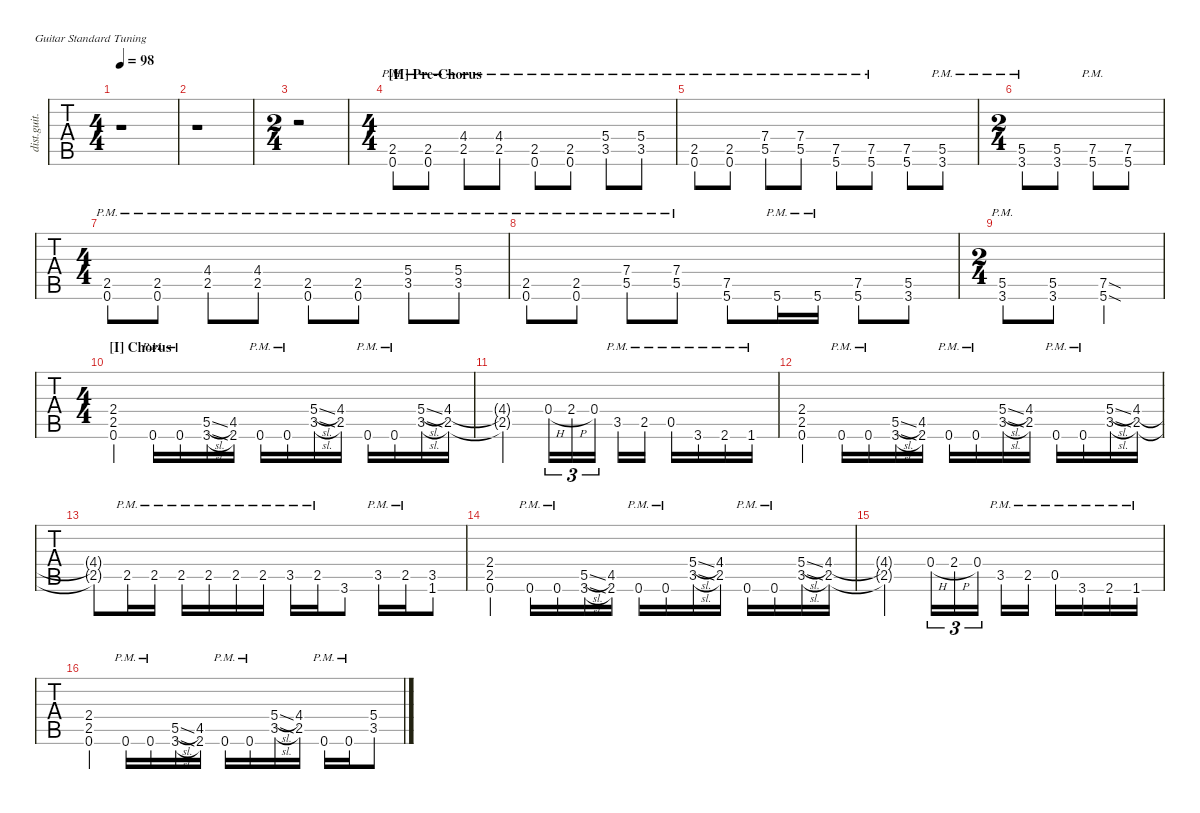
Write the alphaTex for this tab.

\defaultSystemsLayout 4
\hideDynamics
\bracketExtendMode nobrackets
\track ("Rhythm Guitar (James)" "dist.guit.") {instrument distortionguitar}
\staff {tabs}
\tuning (E4 B3 G3 D3 A2 E2)
\ts (4 4)
\beaming (8 2 2 2 2)
\tempo 98
\clef g2
\ks eminor
r.1{dy mf} |
r.1 |
\ts (2 4)
\beaming (8 2 2)
r.2 |
\ts (4 4)
\beaming (8 2 2 2 2)
\section ("H" "Pre-Chorus")
(0.6{pm acc forcenatural} 2.5{pm acc forcenatural}).8 (0.6{pm acc forcenatural} 2.5{pm acc forcenatural}).8 (2.5{pm acc forcenatural} 4.4{pm acc #}).8 (2.5{pm acc forcenatural} 4.4{pm acc #}).8 (0.6{pm acc forcenatural} 2.5{pm acc forcenatural}).8 (0.6{pm acc forcenatural} 2.5{pm acc forcenatural}).8 (3.5{pm acc forcenatural} 5.4{pm acc forcenatural}).8 (3.5{pm acc forcenatural} 5.4{pm acc forcenatural}).8 |
(0.6{pm acc forcenatural} 2.5{pm acc forcenatural}).8 (0.6{pm acc forcenatural} 2.5{pm acc forcenatural}).8 (5.5{pm acc forcenatural} 7.4{pm acc forcenatural}).8 (5.5{pm acc forcenatural} 7.4{pm acc forcenatural}).8 (5.6{pm acc forcenatural} 7.5{pm acc forcenatural}).8 (5.6{pm acc forcenatural} 7.5{pm acc forcenatural}).8 (5.6{acc forcenatural} 7.5{acc forcenatural}).8 (3.6{pm acc forcenatural} 5.5{pm acc forcenatural}).8 |
\ts (2 4)
\beaming (8 2 2)
(3.6{pm acc forcenatural} 5.5{pm acc forcenatural}).8 (5.5{acc forcenatural} 3.6{acc forcenatural}).8 (5.6{pm acc forcenatural} 7.5{pm acc forcenatural}).8 (5.6{acc forcenatural} 7.5{acc forcenatural}).8 |
\ts (4 4)
\beaming (8 2 2 2 2)
(0.6{pm acc forcenatural} 2.5{pm acc forcenatural}).8 (0.6{pm acc forcenatural} 2.5{pm acc forcenatural}).8 (2.5{pm acc forcenatural} 4.4{pm acc #}).8 (2.5{pm acc forcenatural} 4.4{pm acc #}).8 (0.6{pm acc forcenatural} 2.5{pm acc forcenatural}).8 (0.6{pm acc forcenatural} 2.5{pm acc forcenatural}).8 (3.5{pm acc forcenatural} 5.4{pm acc forcenatural}).8 (3.5{pm acc forcenatural} 5.4{pm acc forcenatural}).8 |
(0.6{pm acc forcenatural} 2.5{pm acc forcenatural}).8 (0.6{pm acc forcenatural} 2.5{pm acc forcenatural}).8 (5.5{pm acc forcenatural} 7.4{pm acc forcenatural}).8 (5.5{pm acc forcenatural} 7.4{pm acc forcenatural}).8 (5.6{acc forcenatural} 7.5{acc forcenatural}).8 5.6{pm acc forcenatural}.16 5.6{pm acc forcenatural}.16 (5.6{acc forcenatural} 7.5{acc forcenatural}).8 (3.6{acc forcenatural} 5.5{acc forcenatural}).8 |
\ts (2 4)
\beaming (8 2 2)
(3.6{pm acc forcenatural} 5.5{pm acc forcenatural}).8 (3.6{acc forcenatural} 5.5{acc forcenatural}).8 (7.5{sod acc forcenatural} 5.6{sod acc forcenatural}).4 |
\ts (4 4)
\beaming (8 2 2 2 2)
\section ("I" "Chorus")
(0.6{acc forcenatural} 2.5{acc forcenatural} 2.4{acc forcenatural}).4 0.6{pm acc forcenatural}.16 0.6{pm acc forcenatural}.16 (3.6{sl acc forcenatural} 5.5{sl acc forcenatural}).16 (4.5{acc #} 2.6{acc #}).16 0.6{pm acc forcenatural}.16 0.6{pm acc forcenatural}.16 (3.5{sl acc forcenatural} 5.4{sl acc forcenatural}).16 (4.4{acc #} 2.5{acc forcenatural}).16 0.6{pm acc forcenatural}.16 0.6{pm acc forcenatural}.16 (3.5{sl acc forcenatural} 5.4{sl acc forcenatural}).16 (4.4{acc #} 2.5{acc forcenatural}).16 |
(4.4{t acc #} 2.5{t acc forcenatural}).2 0.4{h acc forcenatural}.16{tu (3 2)} 2.4{h acc forcenatural}.16{tu (3 2)} 0.4{acc forcenatural}.16{tu (3 2)} 3.5{pm acc forcenatural}.16 2.5{pm acc forcenatural}.16 0.5{pm acc forcenatural}.16 3.6{pm acc forcenatural}.16 2.6{pm acc #}.16 1.6{pm acc forcenatural}.16 |
(0.6{acc forcenatural} 2.5{acc forcenatural} 2.4{acc forcenatural}).4 0.6{pm acc forcenatural}.16 0.6{pm acc forcenatural}.16 (3.6{sl acc forcenatural} 5.5{sl acc forcenatural}).16 (4.5{acc #} 2.6{acc #}).16 0.6{pm acc forcenatural}.16 0.6{pm acc forcenatural}.16 (3.5{sl acc forcenatural} 5.4{sl acc forcenatural}).16 (4.4{acc #} 2.5{acc forcenatural}).16 0.6{pm acc forcenatural}.16 0.6{pm acc forcenatural}.16 (3.5{sl acc forcenatural} 5.4{sl acc forcenatural}).16 (4.4{acc #} 2.5{acc forcenatural}).16 |
(2.5{t acc forcenatural} 4.4{t acc #}).8 2.5{pm acc forcenatural}.16 2.5{pm acc forcenatural}.16 2.5{pm acc forcenatural}.16 2.5{pm acc forcenatural}.16 2.5{pm acc forcenatural}.16 2.5{pm acc forcenatural}.16 3.5{pm acc forcenatural}.16 2.5{pm acc forcenatural}.16 3.6{acc forcenatural}.8 3.5{pm acc forcenatural}.16 2.5{pm acc forcenatural}.16 (1.6{acc forcenatural} 3.5{acc forcenatural}).8 |
(0.6{acc forcenatural} 2.5{acc forcenatural} 2.4{acc forcenatural}).4 0.6{pm acc forcenatural}.16 0.6{pm acc forcenatural}.16 (3.6{sl acc forcenatural} 5.5{sl acc forcenatural}).16 (4.5{acc #} 2.6{acc #}).16 0.6{pm acc forcenatural}.16 0.6{pm acc forcenatural}.16 (3.5{sl acc forcenatural} 5.4{sl acc forcenatural}).16 (4.4{acc #} 2.5{acc forcenatural}).16 0.6{pm acc forcenatural}.16 0.6{pm acc forcenatural}.16 (3.5{sl acc forcenatural} 5.4{sl acc forcenatural}).16 (4.4{acc #} 2.5{acc forcenatural}).16 |
(4.4{t acc #} 2.5{t acc forcenatural}).2 0.4{h acc forcenatural}.16{tu (3 2)} 2.4{h acc forcenatural}.16{tu (3 2)} 0.4{acc forcenatural}.16{tu (3 2)} 3.5{pm acc forcenatural}.16 2.5{pm acc forcenatural}.16 0.5{pm acc forcenatural}.16 3.6{pm acc forcenatural}.16 2.6{pm acc #}.16 1.6{pm acc forcenatural}.16 |
(0.6{acc forcenatural} 2.5{acc forcenatural} 2.4{acc forcenatural}).4 0.6{pm acc forcenatural}.16 0.6{pm acc forcenatural}.16 (3.6{sl acc forcenatural} 5.5{sl acc forcenatural}).16 (4.5{acc #} 2.6{acc #}).16 0.6{pm acc forcenatural}.16 0.6{pm acc forcenatural}.16 (3.5{sl acc forcenatural} 5.4{sl acc forcenatural}).16 (4.4{acc #} 2.5{acc forcenatural}).16 0.6{pm acc forcenatural}.16 0.6{pm acc forcenatural}.16 (3.5{st acc forcenatural} 5.4{st acc forcenatural}).8
